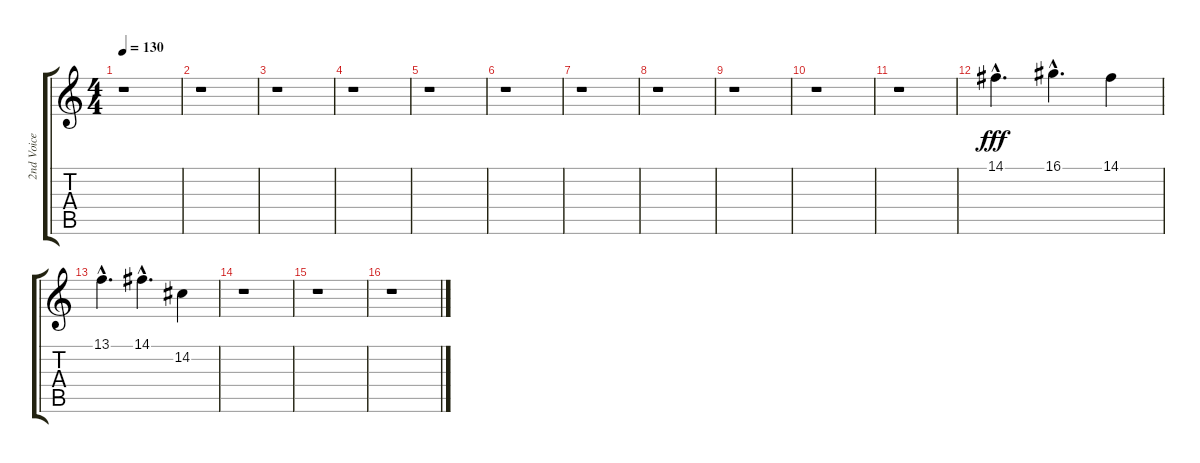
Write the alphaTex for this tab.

\track ("2nd Voice" "2nd Voice") {instrument voiceoohs}
\staff {score tabs}
\tuning (E4 B3 G3 D3 A2 E2) {hide}
\ts (4 4)
\tempo 130
\clef g2
\ks c
r.1{dy fff} |
r.1 |
r.1 |
r.1 |
r.1 |
r.1 |
r.1 |
r.1 |
r.1 |
r.1 |
r.1 |
14.1{hac}.4{d volume 12} 16.1{hac}.4{d} 14.1.4 |
13.1{hac}.4{d} 14.1{hac}.4{d} 14.2.4 |
r.1 |
r.1 |
r.1
